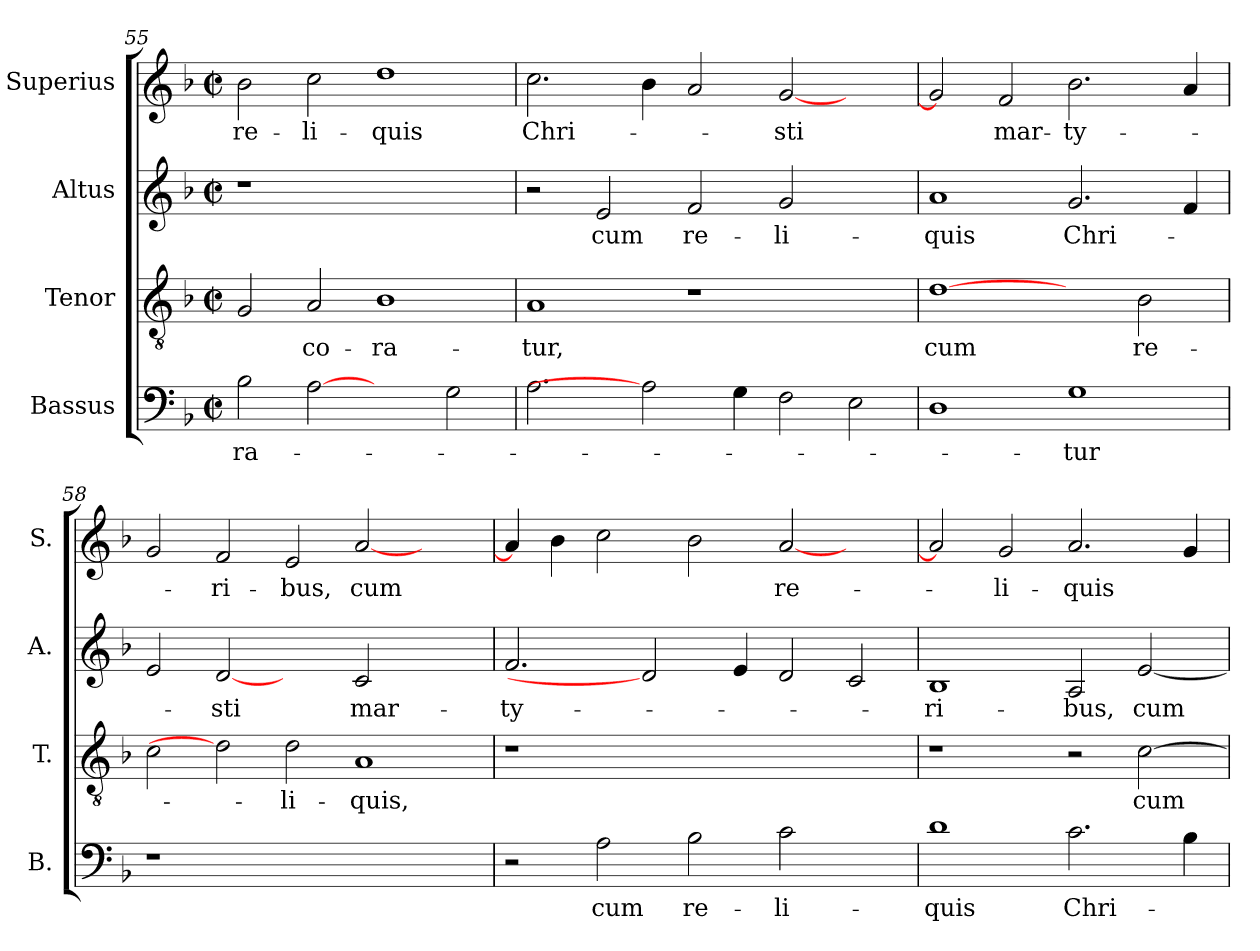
**kern	**text	**kern	**text	**kern	**text	**kern	**text
*part4	*part4	*part3	*part3	*part2	*part2	*part1	*part1
*staff4	*staff4	*staff3	*staff3	*staff2	*staff2	*staff1	*staff1
*I"Bassus	*	*I"Tenor	*	*I"Altus	*	*I"Superius	*
*I'B.	*	*I'T.	*	*I'A.	*	*I'S.	*
*clefF4	*	*clefGv2	*	*clefG2	*	*clefG2	*
*	*	*ITrd7c12	*	*	*	*	*
*k[b-]	*	*k[b-]	*	*k[b-]	*	*k[b-]	*
*F:	*	*F:	*	*F:	*	*F:	*
*M2/2	*	*M2/2	*	*M2/2	*	*M2/2	*
*met(c|)	*	*met(c|)	*	*met(c|)	*	*met(c|)	*
=55	=55	=55	=55	=55	=55	=55	=55
!	!LO:LY:b:color=#000000	!	!	!LO:N:vis=1	!	!	!
!	!	!	!	!	!	!	!LO:LY:b:color=#000000
2B-i\	-ra-	2GGi/	.	1r	.	2b-i\	re-
!	!	!	!LO:LY:b:color=#000000	!	!	!	!
!	!	!	!	!	!	!	!LO:LY:b:color=#000000
[2Ai	.	2AAi/	-co-	.	.	2cci\	-li-
!	!	!	!LO:LY:b:color=#000000	!	!	!	!
!	!	!	!	!	!	!	!LO:LY:b:color=#000000
2ryy	.	1BB-i	-ra-	1ryy	.	1ddi	-quis
2Gi\	.	.	.	.	.	.	.
=56	=56	=56	=56	=56	=56	=56	=56
!	!	!	!LO:LY:b:color=#000000	!	!	!	!
!	!	!	!	!	!	!	!LO:LY:b:color=#000000
2.Ai\	.	1AAi	-tur,	2r	.	2.cci\	Chri-
!	!	!	!	!	!LO:LY:b:color=#000000	!	!
.	.	.	.	2ei/	cum	.	.
2Ai]	.	.	.	.	.	4b-i\	.
!	!	!	!	!	!LO:LY:b:color=#000000	!	!
.	.	1r	.	2fi/	re-	2ai/	.
4Gi\	.	.	.	.	.	.	.
!	!	!	!	!	!LO:LY:b:color=#000000	!	!
!	!	!	!	!	!	!	!LO:LY:b:color=#000000
2Fi\	.	.	.	2gi/	-li-	[<2gi/	-sti
2Ei\	.	2ryy	.	2ryy	.	2ryy	.
=57	=57	=57	=57	=57	=57	=57	=57
!	!	!	!LO:LY:b:color=#000000	!	!	!	!
!	!	!	!	!	!LO:LY:b:color=#000000	!	!
1Di	.	[1Di	cum	1ai	-quis	2gi/]	.
!	!	!	!	!	!	!	!LO:LY:b:color=#000000
.	.	.	.	.	.	2fi/	mar-
!	!LO:LY:b:color=#000000	!	!	!	!	!	!
!	!	!	!	!	!LO:LY:b:color=#000000	!	!
!	!	!	!	!	!	!	!LO:LY:b:color=#000000
1Gi	-tur	2ryy	.	2.gi/	Chri-	2.b-i\	-ty-
!	!	!	!LO:LY:b:color=#000000	!	!	!	!
.	.	2BB-i\	re-	.	.	.	.
.	.	.	.	4fi/	.	4ai/	.
!!LO:LB:g=z
=58	=58	=58	=58	=58	=58	=58	=58
!LO:N:vis=1	!	!	!	!	!	!	!
1r	.	2Ci\	.	2ei/	.	2gi/	.
!	!	!	!	!	!LO:LY:b:color=#000000	!	!
!	!	!	!	!	!	!	!LO:LY:b:color=#000000
.	.	2Di]	.	[2di	-sti	2fi/	-ri-
!	!	!	!LO:LY:b:color=#000000	!	!	!	!
!	!	!	!	!	!	!	!LO:LY:b:color=#000000
1.ryy	.	2Di\	-li-	2ryy	.	2ei/	-bus,
!	!	!	!LO:LY:b:color=#000000	!	!	!	!
!	!	!	!	!	!LO:LY:b:color=#000000	!	!
!	!	!	!	!	!	!	!LO:LY:b:color=#000000
.	.	1AAi	-quis,	2ci/	mar-	[<2ai/	cum
.	.	.	.	2ryy	.	2ryy	.
=59	=59	=59	=59	=59	=59	=59	=59
!	!	!LO:N:vis=1	!	!	!	!	!
!	!	!	!	!	!LO:LY:b:color=#000000	!	!
2r	.	1r	.	2.fi/	-ty-	4ai/]	.
.	.	.	.	.	.	4b-i\	.
!	!LO:LY:b:color=#000000	!	!	!	!	!	!
2Ai\	cum	.	.	.	.	2cci\	.
.	.	.	.	2di]	.	.	.
!	!LO:LY:b:color=#000000	!	!	!	!	!	!
2B-i\	re-	1.ryy	.	.	.	2b-i\	.
.	.	.	.	4ei/	.	.	.
!	!LO:LY:b:color=#000000	!	!	!	!	!	!
!	!	!	!	!	!	!	!LO:LY:b:color=#000000
2ci\	-li-	.	.	2di/	.	[<2ai/	re-
2ryy	.	.	.	2ci/	.	2ryy	.
=60	=60	=60	=60	=60	=60	=60	=60
!	!LO:LY:b:color=#000000	!	!	!	!	!	!
!	!	!	!	!	!LO:LY:b:color=#000000	!	!
1di	-quis	1r	.	1B-i	-ri-	2ai/]	.
!	!	!	!	!	!	!	!LO:LY:b:color=#000000
.	.	.	.	.	.	2gi/	-li-
!	!LO:LY:b:color=#000000	!	!	!	!	!	!
!	!	!	!	!	!LO:LY:b:color=#000000	!	!
!	!	!	!	!	!	!	!LO:LY:b:color=#000000
2.ci\	Chri-	2r	.	2Ai/	-bus,	2.ai/	-quis
!	!	!	!LO:LY:b:color=#000000	!	!	!	!
!	!	!	!	!	!LO:LY:b:color=#000000	!	!
.	.	[>2Ci\	cum	[<2ei/	cum	.	.
4B-i\	.	.	.	.	.	4gi/	.
=	=	=	=	=	=	=	=
*-	*-	*-	*-	*-	*-	*-	*-
